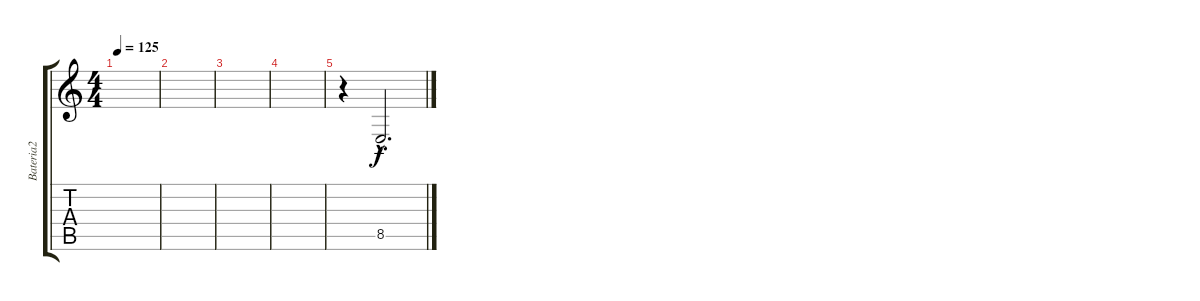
\track ("Bateria2" "Bateria2") {instrument reversecymbal}
\staff {score tabs}
\tuning (Eb4 Bb3 Gb3 Db3 Ab2 Eb2) {hide}
\ts (4 4)
\tempo 125
\clef g2
\ks c
|
|
|
|
r.4 8.5{hac}.2{d}
